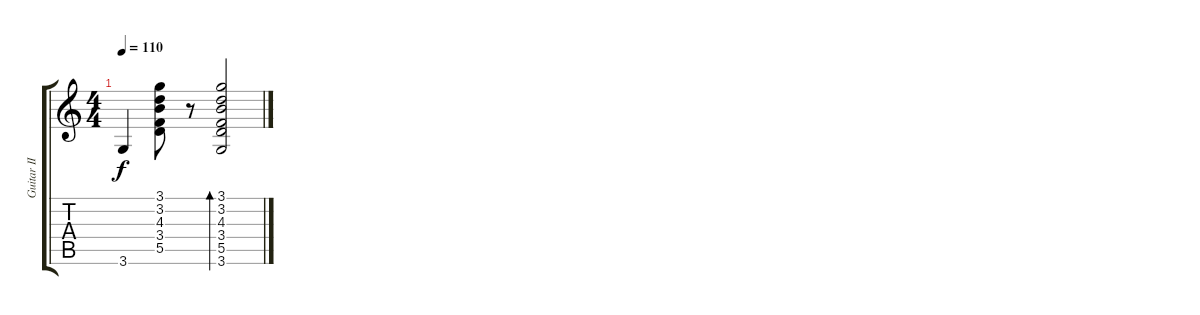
\track ("Guitar II" "Guitar II") {instrument acousticguitarsteel}
\staff {score tabs}
\tuning (E4 B3 G3 D3 A2 E2) {hide}
\ts (4 4)
\tempo 110
\clef g2
\ks c
3.6.4{dy f} (3.1 3.2 4.3 3.4 5.5).8 r.8 (3.1 3.2 4.3 3.4 5.5 3.6).2{bd 240}
